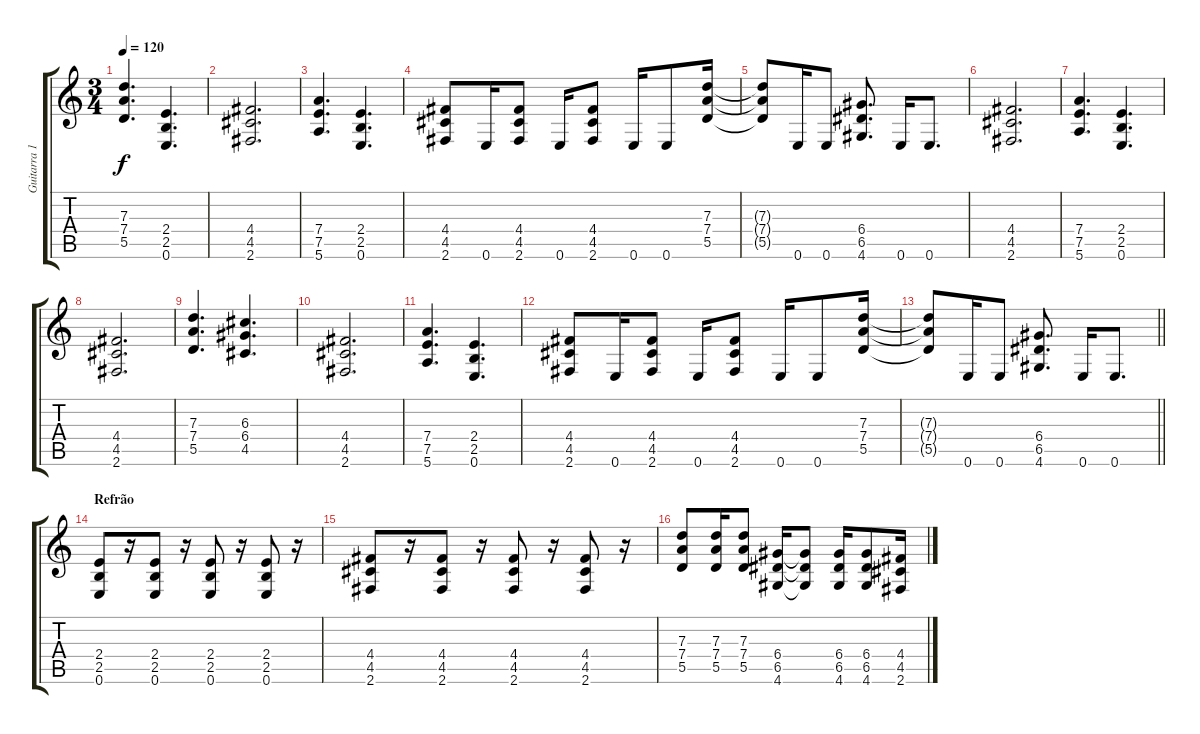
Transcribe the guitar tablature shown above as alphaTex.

\track ("Guitarra 1 - Mathias" "Guitarra 1") {instrument overdrivenguitar}
\staff {score tabs}
\tuning (E4 B3 G3 D3 A2 E2) {hide}
\ts (3 4)
\tempo 120
\clef g2
\ks c
(7.3 7.4 5.5).4{d dy f} (2.4 2.5 0.6).4{d} |
(4.4 4.5 2.6).2{d} |
(7.4 7.5 5.6).4{d} (2.4 2.5 0.6).4{d} |
(4.4 4.5 2.6).8 0.6.16 (4.4 4.5 2.6).8 0.6.16 (4.4 4.5 2.6).8 0.6.16 0.6.8 (7.3 7.4 5.5).16 |
(7.3{t} 7.4{t} 5.5{t}).8 0.6.16 0.6.8 (6.4 6.5 4.6).8{d} 0.6.16 0.6.8{d} |
(4.4 4.5 2.6).2{d} |
(7.4 7.5 5.6).4{d} (2.4 2.5 0.6).4{d} |
(4.4 4.5 2.6).2{d} |
(7.3 7.4 5.5).4{d} (6.3 6.4 4.5).4{d} |
(4.4 4.5 2.6).2{d} |
(7.4 7.5 5.6).4{d} (2.4 2.5 0.6).4{d} |
(4.4 4.5 2.6).8 0.6.16 (4.4 4.5 2.6).8 0.6.16 (4.4 4.5 2.6).8 0.6.16 0.6.8 (7.3 7.4 5.5).16 |
\barLineRight lightlight
(7.3{t} 7.4{t} 5.5{t}).8 0.6.16 0.6.8 (6.4 6.5 4.6).8{d} 0.6.16 0.6.8{d} |
\section ("" "Refrão")
(2.4 2.5 0.6).8{volume 11} r.16 (2.4 2.5 0.6).8 r.16 (2.4 2.5 0.6).8 r.16 (2.4 2.5 0.6).8 r.16 |
(4.4 4.5 2.6).8 r.16 (4.4 4.5 2.6).8 r.16 (4.4 4.5 2.6).8 r.16 (4.4 4.5 2.6).8 r.16 |
(7.3 7.4 5.5).8 (7.3 7.4 5.5).16 (7.3 7.4 5.5).8 (6.4 6.5 4.6).16 (6.4{t} 6.5{t} 4.6{t}).8 (6.4 6.5 4.6).16 (6.4 6.5 4.6).8 (4.4 4.5 2.6).16
